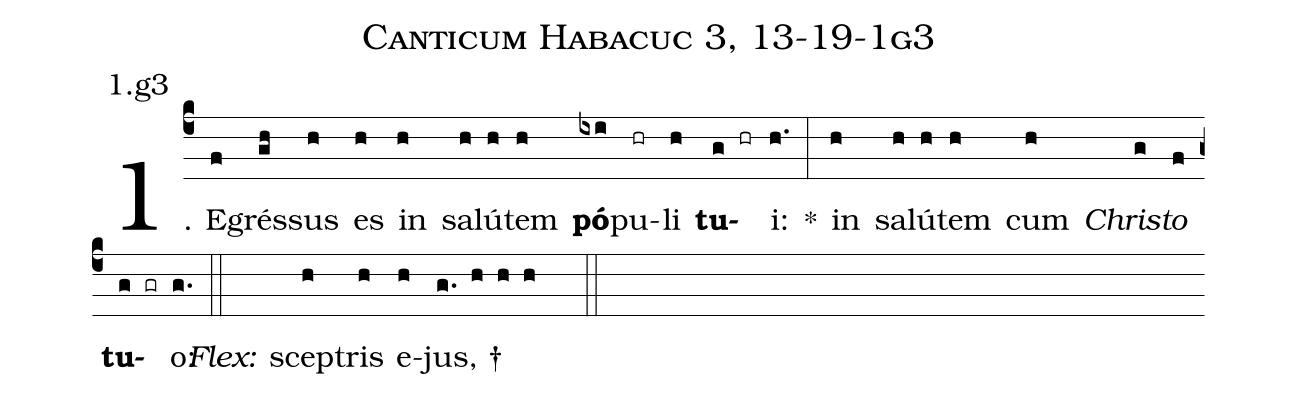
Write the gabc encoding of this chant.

name: Canticum Habacuc 3, 13-19-1g3;
annotation: 1.g3;
%%
(c4)1. E(f)grés(gh)sus(h) es(h) in(h) sa(h)lú(h)tem(h) <b>pó</b>(ixi)pu(hr)li(h) <b>tu</b>(g hr)i:(h.) *(:) in(h) sa(h)lú(h)tem(h) cum(h) <i>Chris</i>(g)<i>to</i>(f) <b>tu</b>(g gr)o:(g.) (::)
<i>Flex:</i>()  scep(h)tris(h) e(h)jus, †(g. h h h  ::)
